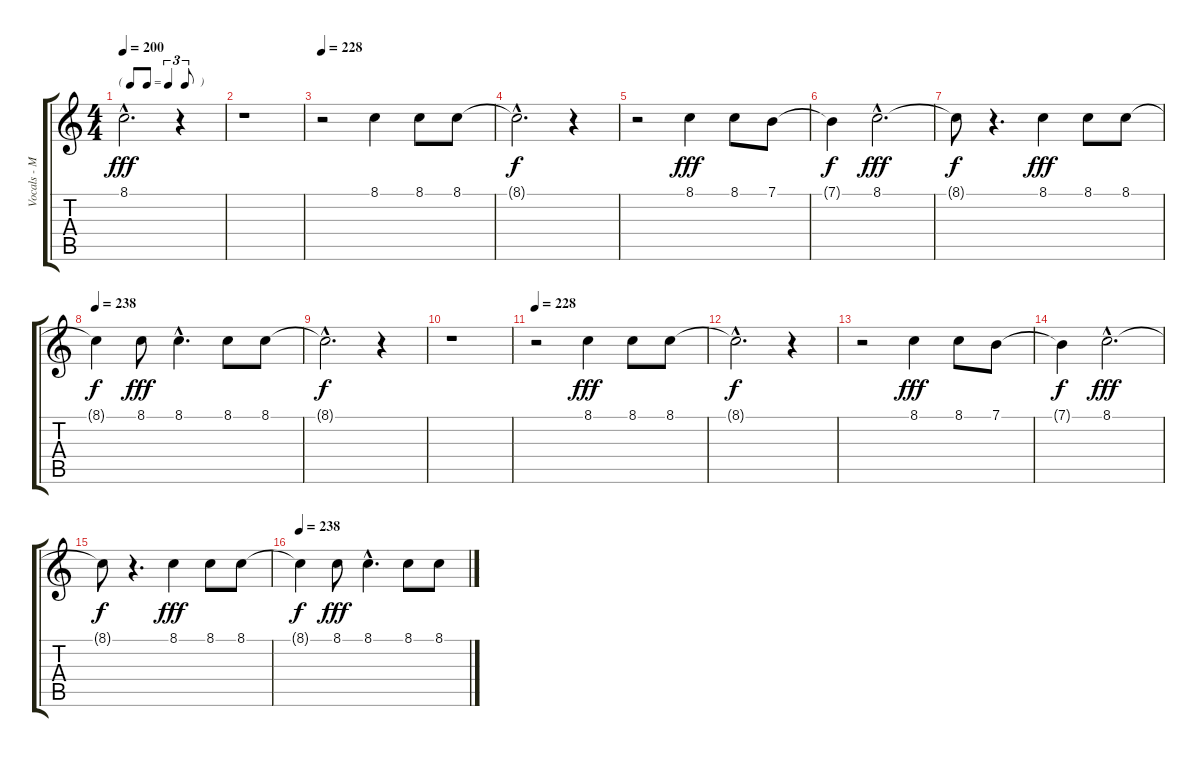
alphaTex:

\track ("Vocals - Mark" "Vocals - M") {instrument lead6voice}
\staff {score tabs}
\tuning (E4 B3 G3 D3 A2 E2) {hide}
\ts (4 4)
\tf triplet8th
\tempo 200
\clef g2
\ks c
8.1{hac}.2{d dy fff} r.4 |
r.1 |
\tempo 228
r.2 8.1.4 8.1.8 8.1.8 |
8.1{hac t}.2{d dy f} r.4 |
r.2 8.1.4{dy fff} 8.1.8 7.1.8 |
7.1{t}.4{dy f} 8.1{hac}.2{d dy fff} |
8.1{t}.8{dy f} r.4{d} 8.1.4{dy fff} 8.1.8 8.1.8 |
\tempo 238
8.1{t}.4{dy f} 8.1.8{dy fff} 8.1{hac}.4{d} 8.1.8 8.1.8 |
8.1{hac t}.2{d dy f} r.4 |
r.1 |
\tempo 228
r.2 8.1.4{dy fff} 8.1.8 8.1.8 |
8.1{hac t}.2{d dy f} r.4 |
r.2 8.1.4{dy fff} 8.1.8 7.1.8 |
7.1{t}.4{dy f} 8.1{hac}.2{d dy fff} |
8.1{t}.8{dy f} r.4{d} 8.1.4{dy fff} 8.1.8 8.1.8 |
\tempo 238
8.1{t}.4{dy f} 8.1.8{dy fff} 8.1{hac}.4{d} 8.1.8 8.1.8
